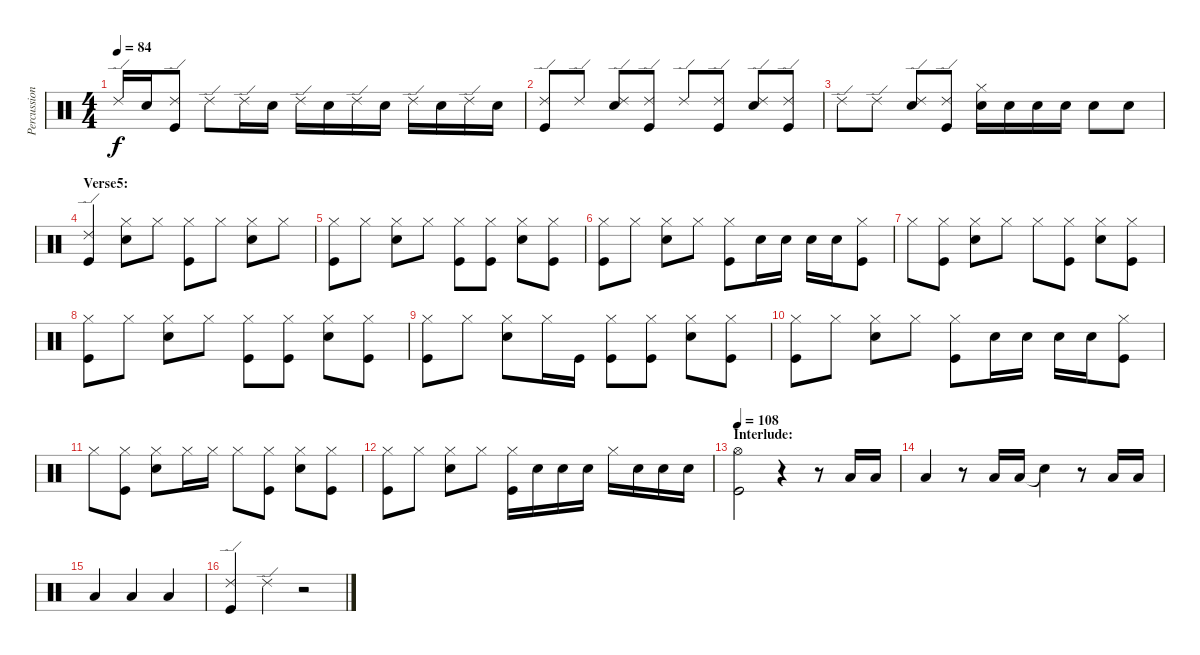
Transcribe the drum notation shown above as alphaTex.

\track ("Percussions" "Percussion") {instrument percussion}
\staff {score}
\articulation defaults
\ts (4 4)
\tempo 84
\clef neutral
\ks c "Ride (edge) 2".16{dy f} "Snare (hit) 2".16
("Ride (edge) 2" "Kick (hit)").8 "Ride (edge) 2".8 "Ride (edge) 2".16 "Snare (hit) 2".16 "Ride (edge) 2".16 "Snare (hit) 2".16 "Ride (edge) 2".16 "Snare (hit) 2".16 "Ride (edge) 2".16 "Snare (hit) 2".16 "Ride (edge) 2".16 "Snare (hit) 2".16 |
("Ride (edge) 2" "Kick (hit)").8 "Ride (edge) 2".8 ("Ride (edge) 2" "Snare (hit) 2").8 ("Ride (edge) 2" "Kick (hit)").8 "Ride (edge) 2".8 ("Ride (edge) 2" "Kick (hit)").8 ("Ride (edge) 2" "Snare (hit) 2").8 ("Ride (edge) 2" "Kick (hit)").8 |
"Ride (edge) 2".8 "Ride (edge) 2".8 ("Ride (edge) 2" "Snare (hit) 2").8 ("Ride (edge) 2" "Kick (hit)").8 ("Hi-Hat (closed)" "Snare (hit) 2").16 "Snare (hit) 2".16 "Snare (hit) 2".16 "Snare (hit) 2".16 "Snare (hit) 2".8 "Snare (hit) 2".8 |
\section ("" "Verse5:")
("Ride (edge) 2" "Kick (hit)").4 ("Hi-Hat (closed)" "Snare (hit) 2").8 "Hi-Hat (closed)".8 ("Hi-Hat (closed)" "Kick (hit)").8 "Hi-Hat (closed)".8 ("Hi-Hat (closed)" "Snare (hit) 2").8 "Hi-Hat (closed)".8 |
("Hi-Hat (closed)" "Kick (hit)").8 "Hi-Hat (closed)".8 ("Hi-Hat (closed)" "Snare (hit) 2").8 "Hi-Hat (closed)".8 ("Hi-Hat (closed)" "Kick (hit)").8 ("Hi-Hat (closed)" "Kick (hit)").8 ("Hi-Hat (closed)" "Snare (hit) 2").8 ("Hi-Hat (closed)" "Kick (hit)").8 |
("Hi-Hat (closed)" "Kick (hit)").8 "Hi-Hat (closed)".8 ("Hi-Hat (closed)" "Snare (hit) 2").8 "Hi-Hat (closed)".8 ("Hi-Hat (closed)" "Kick (hit)").8 "Snare (hit) 2".16 "Snare (hit) 2".16 "Snare (hit) 2".16 "Snare (hit) 2".16 ("Hi-Hat (closed)" "Kick (hit)").8 |
"Hi-Hat (closed)".8 ("Hi-Hat (closed)" "Kick (hit)").8 ("Hi-Hat (closed)" "Snare (hit) 2").8 "Hi-Hat (closed)".8 "Hi-Hat (closed)".8 ("Hi-Hat (closed)" "Kick (hit)").8 ("Hi-Hat (closed)" "Snare (hit) 2").8 ("Hi-Hat (closed)" "Kick (hit)").8 |
("Hi-Hat (closed)" "Kick (hit)").8 "Hi-Hat (closed)".8 ("Hi-Hat (closed)" "Snare (hit) 2").8 "Hi-Hat (closed)".8 ("Hi-Hat (closed)" "Kick (hit)").8 ("Hi-Hat (closed)" "Kick (hit)").8 ("Hi-Hat (closed)" "Snare (hit) 2").8 ("Hi-Hat (closed)" "Kick (hit)").8 |
("Hi-Hat (closed)" "Kick (hit)").8 "Hi-Hat (closed)".8 ("Hi-Hat (closed)" "Snare (hit) 2").8 "Hi-Hat (closed)".16 "Kick (hit)".16 ("Hi-Hat (closed)" "Kick (hit)").8 ("Hi-Hat (closed)" "Kick (hit)").8 ("Hi-Hat (closed)" "Snare (hit) 2").8 ("Hi-Hat (closed)" "Kick (hit)").8 |
("Hi-Hat (closed)" "Kick (hit)").8 "Hi-Hat (closed)".8 ("Hi-Hat (closed)" "Snare (hit) 2").8 "Hi-Hat (closed)".8 ("Hi-Hat (closed)" "Kick (hit)").8 "Snare (hit) 2".16 "Snare (hit) 2".16 "Snare (hit) 2".16 "Snare (hit) 2".16 ("Hi-Hat (closed)" "Kick (hit)").8 |
"Hi-Hat (closed)".8 ("Hi-Hat (closed)" "Kick (hit)").8 ("Hi-Hat (closed)" "Snare (hit) 2").8 "Hi-Hat (closed)".16 "Hi-Hat (closed)".16 "Hi-Hat (closed)".8 ("Hi-Hat (closed)" "Kick (hit)").8 ("Hi-Hat (closed)" "Snare (hit) 2").8 ("Hi-Hat (closed)" "Kick (hit)").8 |
("Hi-Hat (closed)" "Kick (hit)").8 "Hi-Hat (closed)".8 ("Hi-Hat (closed)" "Snare (hit) 2").8 "Hi-Hat (closed)".8 ("Hi-Hat (closed)" "Kick (hit)").16 "Snare (hit) 2".16 "Snare (hit) 2".16 "Snare (hit) 2".16 "Hi-Hat (closed)".16 "Snare (hit) 2".16 "Snare (hit) 2".16 "Snare (hit) 2".16 |
\section ("" "Interlude:")
\tempo 108
("Hi-Hat (open)" "Kick (hit)").2 r.4 r.8 "Low Tom (hit)".16 "Low Tom (hit)".16 |
"Low Tom (hit)".4 r.8 "Low Tom (hit)".16 "Low Tom (hit)".16 "Snare (hit)"{t}.4 r.8 "Low Tom (hit)".16 "Low Tom (hit)".16 |
"Low Tom (hit)".4 "Low Tom (hit)".4 "Low Tom (hit)".4 |
("Ride (edge) 2" "Kick (hit)").4 "Ride (edge) 2".4 r.2
